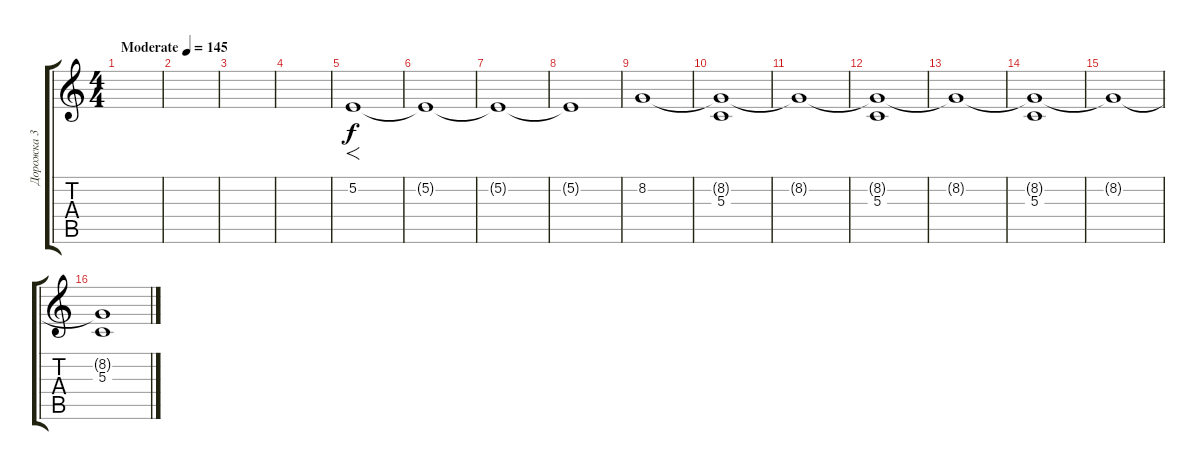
\track ("Дорожка 3" "Дорожка 3") {instrument choiraahs}
\staff {score tabs}
\tuning (E4 B3 G3 D3 A2 E2) {hide}
\ts (4 4)
\tempo (145 "Moderate")
\clef g2
\ks c
|
|
|
|
5.2.1{f} |
5.2{t}.1 |
5.2{t}.1 |
5.2{t}.1 |
8.2.1 |
(8.2{t} 5.3).1 |
8.2{t}.1 |
(8.2{t} 5.3).1 |
8.2{t}.1 |
(8.2{t} 5.3).1 |
8.2{t}.1 |
(8.2{t} 5.3).1
